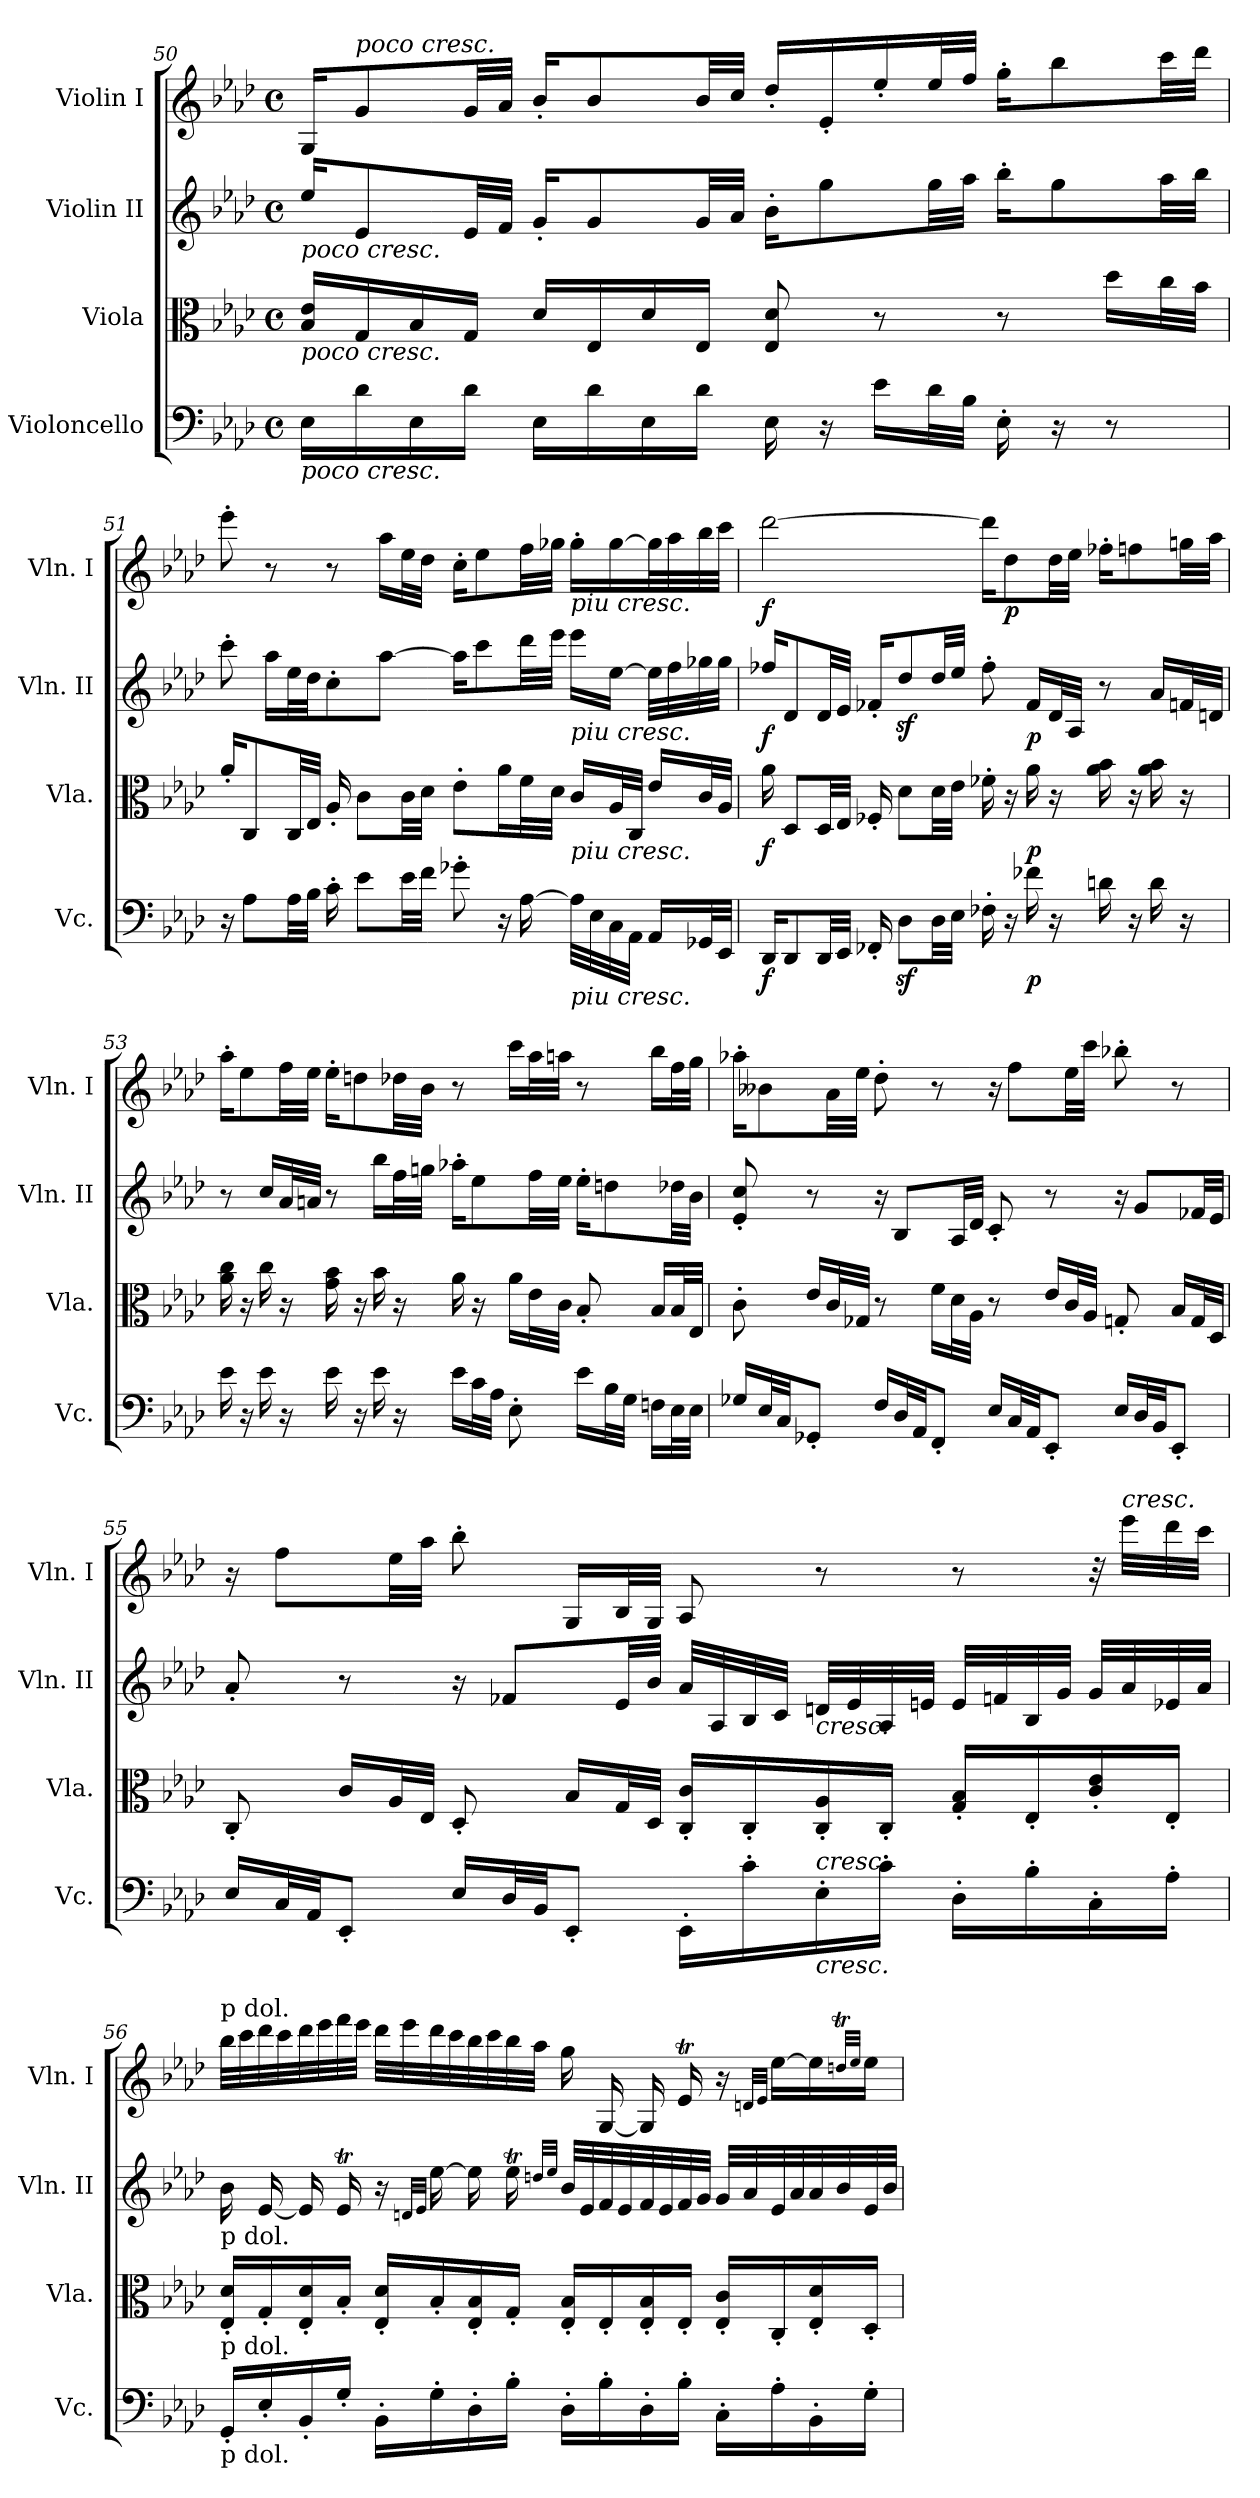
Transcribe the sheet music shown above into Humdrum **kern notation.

**kern	**dynam	**kern	**dynam	**kern	**dynam	**kern	**dynam
*part4	*part4	*part3	*part3	*part2	*part2	*part1	*part1
*staff4	*staff4	*staff3	*staff3	*staff2	*staff2	*staff1	*staff1
*I"Violoncello	*	*I"Viola	*	*I"Violin II	*	*I"Violin I	*
*I'Vc.	*	*I'Vla.	*	*I'Vln. II	*	*I'Vln. I	*
*clefF4	*	*clefC3	*	*clefG2	*	*clefG2	*
*k[b-e-a-d-]	*	*k[b-e-a-d-]	*	*k[b-e-a-d-]	*	*k[b-e-a-d-]	*
*A-:	*	*A-:	*	*A-:	*	*A-:	*
*M4/4	*	*M4/4	*	*M4/4	*	*M4/4	*
*met(c)	*	*met(c)	*	*met(c)	*	*met(c)	*
=50	=50	=50	=50	=50	=50	=50	=50
!	!	!	!	!LO:TX:b:i:t=poco cresc.	!	!	!
!	!	!LO:TX:b:i:t=poco cresc.	!	!	!	!	!
!LO:TX:b:i:t=poco cresc.	!	!	!	!	!	!	!
16E-\LL	.	16B-/ 16e-/LL	.	16ee-/KL	.	16G/KL	.
!	!	!	!	!	!	!LO:TX:a:i:t=poco cresc.	!
16d-\	.	16G/	.	8e-/	.	8g/	.
16E-\	.	16B-/	.	.	.	.	.
16d-\JJ	.	16G/JJ	.	32e-/LL	.	32g/LL	.
.	.	.	.	32f/JJJ	.	32a-/JJJ	.
16E-\LL	.	16d-/LL	.	16g'/KL	.	16b-'/KL	.
16d-\	.	16E-/	.	8g/	.	8b-/	.
16E-\	.	16d-/	.	.	.	.	.
16d-\JJ	.	16E-/JJ	.	32g/LL	.	32b-/LL	.
.	.	.	.	32a-/JJJ	.	32cc/JJJ	.
16E-\	.	8E-/ 8d-/	.	16b-'\KL	.	16dd-'/LL	.
16r	.	.	.	8gg\	.	16e-'/	.
16e-\LL	.	8r	.	.	.	16ee-'/	.
32d-\L	.	.	.	32gg\LL	.	32ee-/L	.
32B-\JJJ	.	.	.	32aa-\JJJ	.	32ff/JJJ	.
16E-'\	.	8r	.	16bb-'\KL	.	16gg'\KL	.
16r	.	.	.	8gg\	.	8bb-\	.
8r	.	16dd-\LL	.	.	.	.	.
.	.	32cc\L	.	32aa-\LL	.	32ccc\LL	.
.	.	32b-\JJJ	.	32bb-\JJJ	.	32ddd-\JJJ	.
=51	=51	=51	=51	=51	=51	=51	=51
16r	.	16a-'/KL	.	8ccc'\	.	8eee-'\	.
8A-\L	.	8C/	.	.	.	.	.
.	.	.	.	16aa-\LL	.	8r	.
32A-\LL	.	32C/LL	.	32ee-\L	.	.	.
32B-\JJJ	.	32E-/JJJ	.	32dd-\JJ	.	.	.
16c'\	.	16A-'/	.	8cc'\	.	8r	.
8e-\L	.	8c\L	.	.	.	.	.
.	.	.	.	[8aa-\J	.	16aa-\LL	.
32e-\LL	.	32c\LL	.	.	.	32ee-\L	.
32f\JJJ	.	32d-\JJJ	.	.	.	32dd-\JJJ	.
8g-X'\	.	8e-'\L	.	16aa-\KL]	.	16cc'\KL	.
.	.	.	.	8ccc\	.	8ee-\	.
16r	.	16a-\L	.	.	.	.	.
[16A-\	.	32f\L	.	32ddd-\LL	.	32ff\LL	.
.	.	32d-\JJJ	.	32eee-\JJJ	.	32gg-X\JJJ	.
!	!	!	!	!	!	!LO:TX:b:i:t=piu cresc.	!
!	!	!	!	!LO:TX:b:i:t=piu cresc.	!	!	!
!	!	!LO:TX:b:i:t=piu cresc.	!	!	!	!	!
!LO:TX:b:i:t=piu cresc.	!	!	!	!	!	!	!
32A-\LLL]	.	16c/LL	.	16eee-\LL	.	16gg-'\LL	.
32E-\	.	.	.	.	.	.	.
32C\	.	32A-/L	.	[16ee-\JJ	.	[16gg-\	.
32AA-\JJJ	.	32C/JJJ	.	.	.	.	.
16AA-/LL	.	16e-/LL	.	32ee-\LLL]	.	32gg-\L]	.
.	.	.	.	32ff\	.	32aa-\	.
32GG-X/L	.	32c/L	.	32gg-X\	.	32bb-\	.
32EE-/JJJ	.	32A-/JJJ	.	32gg-\JJJ	.	32ccc\JJJ	.
=52	=52	=52	=52	=52	=52	=52	=52
!	!LO:DY:b	!	!LO:DY:b	!	!LO:DY:b	!	!LO:DY:b
16DD-/KL	f	16a-\	f	16ff-X/KL	f	[2ddd-\	f
8DD-/	.	8D-/L	.	8d-/	.	.	.
32DD-/LL	.	32D-/LL	.	32d-/LL	.	.	.
32EE-/JJJ	.	32E-/JJJ	.	32e-/JJJ	.	.	.
16FF-X'/	.	16F-X'/	.	16f-X'/KL	.	.	.
8D-z>\L	.	8d-\L	.	8dd-z</	.	.	.
32D-\LL	.	32d-\LL	.	32dd-/LL	.	.	.
32E-\JJJ	.	32e-\JJJ	.	32ee-/JJJ	.	.	.
16F-X'\	.	16f-X'\	.	8ff-'\	.	16ddd-\KL]	.
!	!	!	!	!	!	!	!LO:DY:b
16r	.	16r	.	.	.	8dd-\	p
!	!LO:DY:b	!	!LO:DY:b	!	!LO:DY:b	!	!
16f-X\	p	16a-\	p	16f-/LL	p	.	.
16r	.	16r	.	32d-/L	.	32dd-\LL	.
.	.	.	.	32A-/JJJ	.	32ee-\JJJ	.
16dn\	.	16a-\ 16b-\	.	8r	.	16ff-X'\KL	.
16r	.	16r	.	.	.	8ffn\	.
16d\	.	16a-\ 16b-\	.	16a-/LL	.	.	.
16r	.	16r	.	32fn/L	.	32ggn\LL	.
.	.	.	.	32dn/JJJ	.	32aa-\JJJ	.
=53	=53	=53	=53	=53	=53	=53	=53
16e-\	.	16a-\ 16cc\	.	8r	.	16aa-'\KL	.
16r	.	16r	.	.	.	8ee-\	.
16e-\	.	16cc\	.	16cc/LL	.	.	.
16r	.	16r	.	32a-/L	.	32ff\LL	.
.	.	.	.	32an/JJJ	.	32ee-\JJJ	.
16e-\	.	16g\ 16b-\	.	8r	.	16ee-'\KL	.
16r	.	16r	.	.	.	8ddn\	.
16e-\	.	16b-\	.	16bb-\LL	.	.	.
16r	.	16r	.	32ff\L	.	32dd-X\LL	.
.	.	.	.	32ggn\JJJ	.	32b-\JJJ	.
16e-\LL	.	16a-\	.	16aa-X'\KL	.	8r	.
32c\L	.	16r	.	8ee-\	.	.	.
32A-\JJJ	.	.	.	.	.	.	.
8E-'\	.	16a-\LL	.	.	.	16ccc\LL	.
.	.	32e-\L	.	32ff\LL	.	32aa-\L	.
.	.	32c\JJJ	.	32ee-\JJJ	.	32aan\JJJ	.
16e-\LL	.	8B-'/	.	16ee-'\KL	.	8r	.
32B-\L	.	.	.	8ddn\	.	.	.
32G\JJJ	.	.	.	.	.	.	.
16Fn\LL	.	16B-/LL	.	.	.	16bb-\LL	.
32E-\L	.	32B-/L	.	32dd-X\LL	.	32ff\L	.
32E-\JJJ	.	32E-/JJJ	.	32b-\JJJ	.	32gg\JJJ	.
=54	=54	=54	=54	=54	=54	=54	=54
16G-X/LL	.	8c'\	.	8e-/' 8cc/'	.	16aa-X'\KL	.
32E-/L	.	.	.	.	.	8b--X\	.
32C/JJ	.	.	.	.	.	.	.
8GG-X'/J	.	16e-/LL	.	8r	.	.	.
.	.	32c/L	.	.	.	32a-\LL	.
.	.	32G-X/JJJ	.	.	.	32ee-\JJJ	.
16F/LL	.	8r	.	16r	.	8dd-'\	.
32D-/L	.	.	.	8B-/L	.	.	.
32AA-/JJ	.	.	.	.	.	.	.
8FF'/J	.	16f\LL	.	.	.	8r	.
.	.	32d-\L	.	32A-/LL	.	.	.
.	.	32A-\JJJ	.	32d-/JJJ	.	.	.
16E-/LL	.	8r	.	8c'/	.	16r	.
32C/L	.	.	.	.	.	8ff\L	.
32AA-/JJ	.	.	.	.	.	.	.
8EE-'/J	.	16e-/LL	.	8r	.	.	.
.	.	32c/L	.	.	.	32ee-\LL	.
.	.	32A-/JJJ	.	.	.	32ccc\JJJ	.
16E-/LL	.	8Gn'/	.	16r	.	8bb-X'\	.
32D-/L	.	.	.	8g/L	.	.	.
32BB-/JJ	.	.	.	.	.	.	.
8EE-'/J	.	16B-/LL	.	.	.	8r	.
.	.	32G/L	.	32f-X/LL	.	.	.
.	.	32D-/JJJ	.	32e-/JJJ	.	.	.
=55	=55	=55	=55	=55	=55	=55	=55
16E-/LL	.	8C'/	.	8a-'/	.	16r	.
32C/L	.	.	.	.	.	8ff\L	.
32AA-/JJ	.	.	.	.	.	.	.
8EE-'/J	.	16c/LL	.	8r	.	.	.
.	.	32A-/L	.	.	.	32ee-\LL	.
.	.	32E-/JJJ	.	.	.	32aa-\JJJ	.
16E-/LL	.	8D-'/	.	16r	.	8bb-'\	.
32D-/L	.	.	.	8f-X/L	.	.	.
32BB-/JJ	.	.	.	.	.	.	.
8EE-'/J	.	16B-/LL	.	.	.	16G/LL	.
.	.	32G/L	.	32e-/LL	.	32B-/L	.
.	.	32D-/JJJ	.	32b-/JJJ	.	32G/JJJ	.
16EE-'\LL	.	16C/' 16c/'LL	.	32a-/LLL	.	8A-/	.
.	.	.	.	32A-/	.	.	.
16c'\	.	16C'/	.	32B-/	.	.	.
.	.	.	.	32c/JJJ	.	.	.
!	!	!	!	!LO:TX:b:i:t=cresc.	!	!	!
!LO:TX:b:i:t=cresc.	!	!	!	!	!	!	!
!LO:TX:a:i:t=cresc.	!	!	!	!	!	!	!
16E-'\	.	16C/' 16A-/'	.	32dn/LLL	.	8r	.
.	.	.	.	32e-/	.	.	.
16c'\JJ	.	16C'/JJ	.	32A-/	.	.	.
.	.	.	.	32en/JJJ	.	.	.
16D-'\LL	.	16G/' 16B-/'LL	.	32e/LLL	.	8r	.
.	.	.	.	32fn/	.	.	.
16B-'\	.	16E-'/	.	32B-/	.	.	.
.	.	.	.	32g/JJJ	.	.	.
16C'\	.	16c/' 16e-/'	.	32g/LLL	.	32r	.
!	!	!	!	!	!	!LO:TX:a:i:t=cresc.	!
.	.	.	.	32a-/	.	32eee-\LLL	.
16A-'\JJ	.	16E-'/JJ	.	32e-X/	.	32ddd-\	.
.	.	.	.	32a-/JJJ	.	32ccc\JJJ	.
=56	=56	=56	=56	=56	=56	=56	=56
!	!	!	!	!	!	!LO:TX:a:t=p  dol.	!
!	!	!	!	!LO:TX:b:t=p  dol.	!	!	!
!LO:TX:a:t=p  dol.	!	!	!	!	!	!	!
!LO:TX:b:t=p  dol.	!	!	!	!	!	!	!
16GG'/LL	.	16E-/' 16d-/'LL	.	16b-\	.	32bb-\LLL	.
.	.	.	.	.	.	32ccc\	.
16E-'/	.	16G'/	.	[16e-/	.	32ddd-\	.
.	.	.	.	.	.	32ccc\	.
16BB-'/	.	16E-/' 16d-/'	.	16e-/]	.	32ddd-\	.
.	.	.	.	.	.	32eee-\	.
16G'/JJ	.	16B-'/JJ	.	16e-T/	.	32fff\	.
.	.	.	.	.	.	32eee-\JJJ	.
16BB-'\LL	.	16E-/' 16d-/'LL	.	16r	.	32ddd-\LLL	.
.	.	.	.	.	.	32eee-\	.
.	.	.	.	32qdn/LLL	.	.	.
.	.	.	.	32qe-/JJJ	.	.	.
16G'\	.	16B-'/	.	[16ee-\	.	32ddd-\	.
.	.	.	.	.	.	32ccc\	.
16D-'\	.	16E-/' 16B-/'	.	16ee-\]	.	32bb-\	.
.	.	.	.	.	.	32ccc\	.
16B-'\JJ	.	16G'/JJ	.	16ee-T\	.	32bb-\	.
.	.	.	.	.	.	32aa-\JJJ	.
.	.	.	.	32qddn/LLL	.	.	.
.	.	.	.	32qee-/JJJ	.	.	.
16D-'\LL	.	16E-/' 16B-/'LL	.	32b-/LLL	.	16gg\	.
.	.	.	.	32e-/	.	.	.
16B-'\	.	16E-'/	.	32f/	.	[16G/	.
.	.	.	.	32e-/	.	.	.
16D-'\	.	16E-/' 16B-/'	.	32f/	.	16G/]	.
.	.	.	.	32e-/	.	.	.
16B-'\JJ	.	16E-'/JJ	.	32f/	.	16e-T/	.
.	.	.	.	32g/JJJ	.	.	.
16C'\LL	.	16E-/' 16c/'LL	.	32g/LLL	.	16r	.
.	.	.	.	32a-/	.	.	.
.	.	.	.	.	.	32qdn/LLL	.
.	.	.	.	.	.	32qe-/JJJ	.
16A-'\	.	16C'/	.	32e-/	.	[16ee-\LL	.
.	.	.	.	32a-/	.	.	.
16BB-'\	.	16E-/' 16d-/'	.	32a-/	.	16ee-\]	.
.	.	.	.	32b-/	.	.	.
.	.	.	.	.	.	32qddnt/LLL	.
.	.	.	.	.	.	32qee-/JJJ	.
16G'\JJ	.	16D-'/JJ	.	32e-/	.	16ee-\JJ	.
.	.	.	.	32b-/JJJ	.	.	.
=	=	=	=	=	=	=	=
*-	*-	*-	*-	*-	*-	*-	*-
